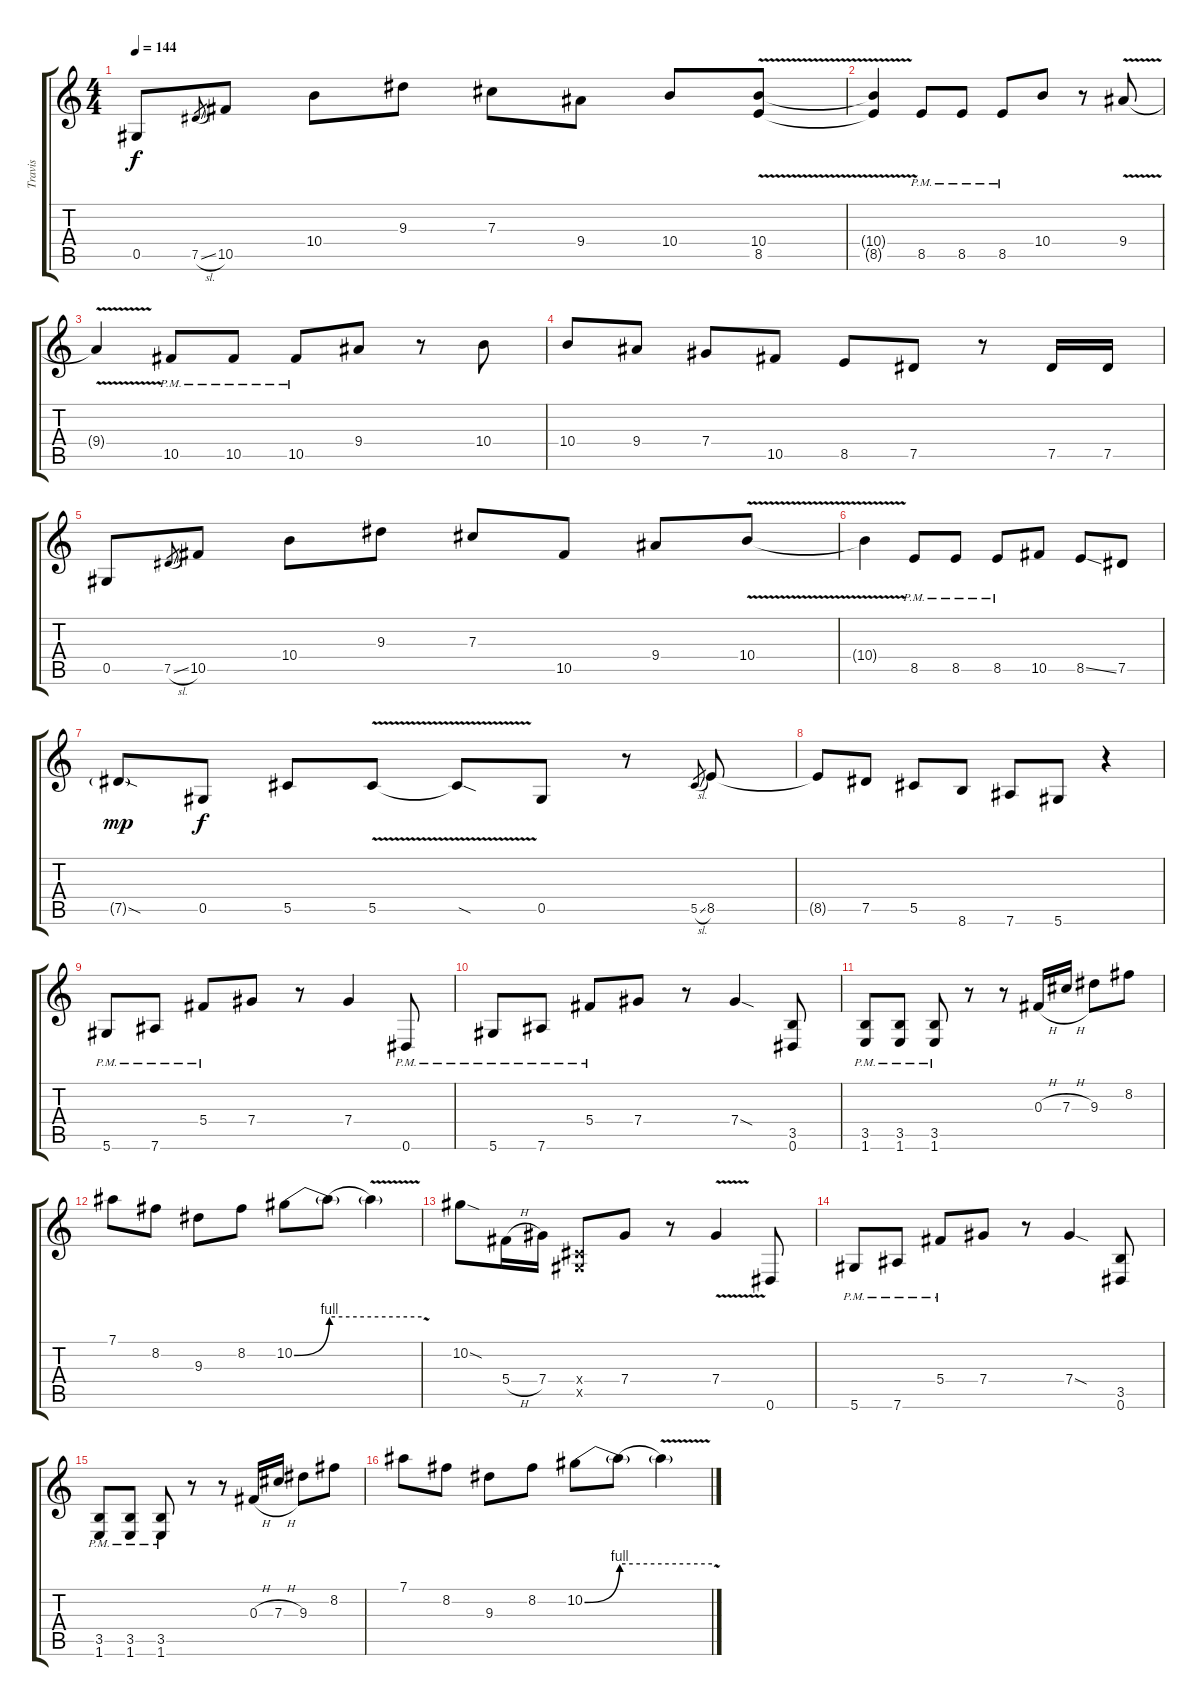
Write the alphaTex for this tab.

\track ("Travis" "Travis") {instrument distortionguitar}
\staff {score tabs}
\tuning (Eb4 Bb3 Gb3 Db3 Ab2 Eb2) {hide}
\ts (4 4)
\tempo 144
\clef g2
\ks c
0.5.8{dy f instrument distortionguitar} 7.5{sl}.8{gr} 10.5.8 10.4.8 9.3.8 7.3.8 9.4.8 10.4.8 (10.4{v} 8.5{v}).8 |
(10.4{v t} 8.5{v t}).4 8.5{pm}.8 8.5{pm}.8 8.5{pm}.8 10.4.8 r.8 9.4{v}.8 |
9.4{v t}.4 10.5{pm}.8 10.5{pm}.8 10.5{pm}.8 9.4.8 r.8 10.4.8 |
10.4.8 9.4.8 7.4.8 10.5.8 8.5.8 7.5.8 r.8 7.5.16 7.5.16 |
0.5.8 7.5{sl}.8{gr} 10.5.8 10.4.8 9.3.8 7.3.8 10.5.8 9.4.8 10.4{v}.8 |
10.4{v t}.4 8.5{pm}.8 8.5{pm}.8 8.5{pm}.8 10.5.8 8.5{ss}.8 7.5.8 |
7.5{sod g}.8{dy mp} 0.5.8{dy f} 5.5.8 5.5{v}.8 5.5{sod t}.8 0.5.8 r.8 5.5{sl}.8{gr} 8.5.8 |
8.5{t}.8 7.5.8 5.5.8 8.6.8 7.6.8 5.6.8 r.4 |
5.6{pm}.8 7.6{pm}.8 5.4{pm}.8 7.4.8 r.8 7.4.4 0.6{pm}.8 |
5.6{pm}.8 7.6{pm}.8 5.4{pm}.8 7.4.8 r.8 7.4{sod}.4 (3.5 0.6).8 |
(3.5{pm} 1.6{pm}).8 (3.5{pm} 1.6{pm}).8 (3.5{pm} 1.6{pm}).8 r.8 r.8 0.3{h}.16 7.3{h}.16 9.3.8 8.2.8 |
7.1.8 8.2.8 9.3.8 8.2.8 10.2{be (bend 0 0 60 4)}.8 10.2{be (hold 0 4 60 4) t}.8 10.2{v t}.4 |
10.2{sod}.8 5.4{h}.16 7.4.16 (0.4{x} 0.5{x}).8 7.4.8 r.8 7.4{v}.4 0.6.8 |
5.6{pm}.8 7.6{pm}.8 5.4{pm}.8 7.4.8 r.8 7.4{sod}.4 (3.5 0.6).8 |
(3.5{pm} 1.6{pm}).8 (3.5{pm} 1.6{pm}).8 (3.5{pm} 1.6{pm}).8 r.8 r.8 0.3{h}.16 7.3{h}.16 9.3.8 8.2.8 |
7.1.8 8.2.8 9.3.8 8.2.8 10.2{be (bend 0 0 60 4)}.8 10.2{be (hold 0 4 60 4) t}.8 10.2{v t}.4
